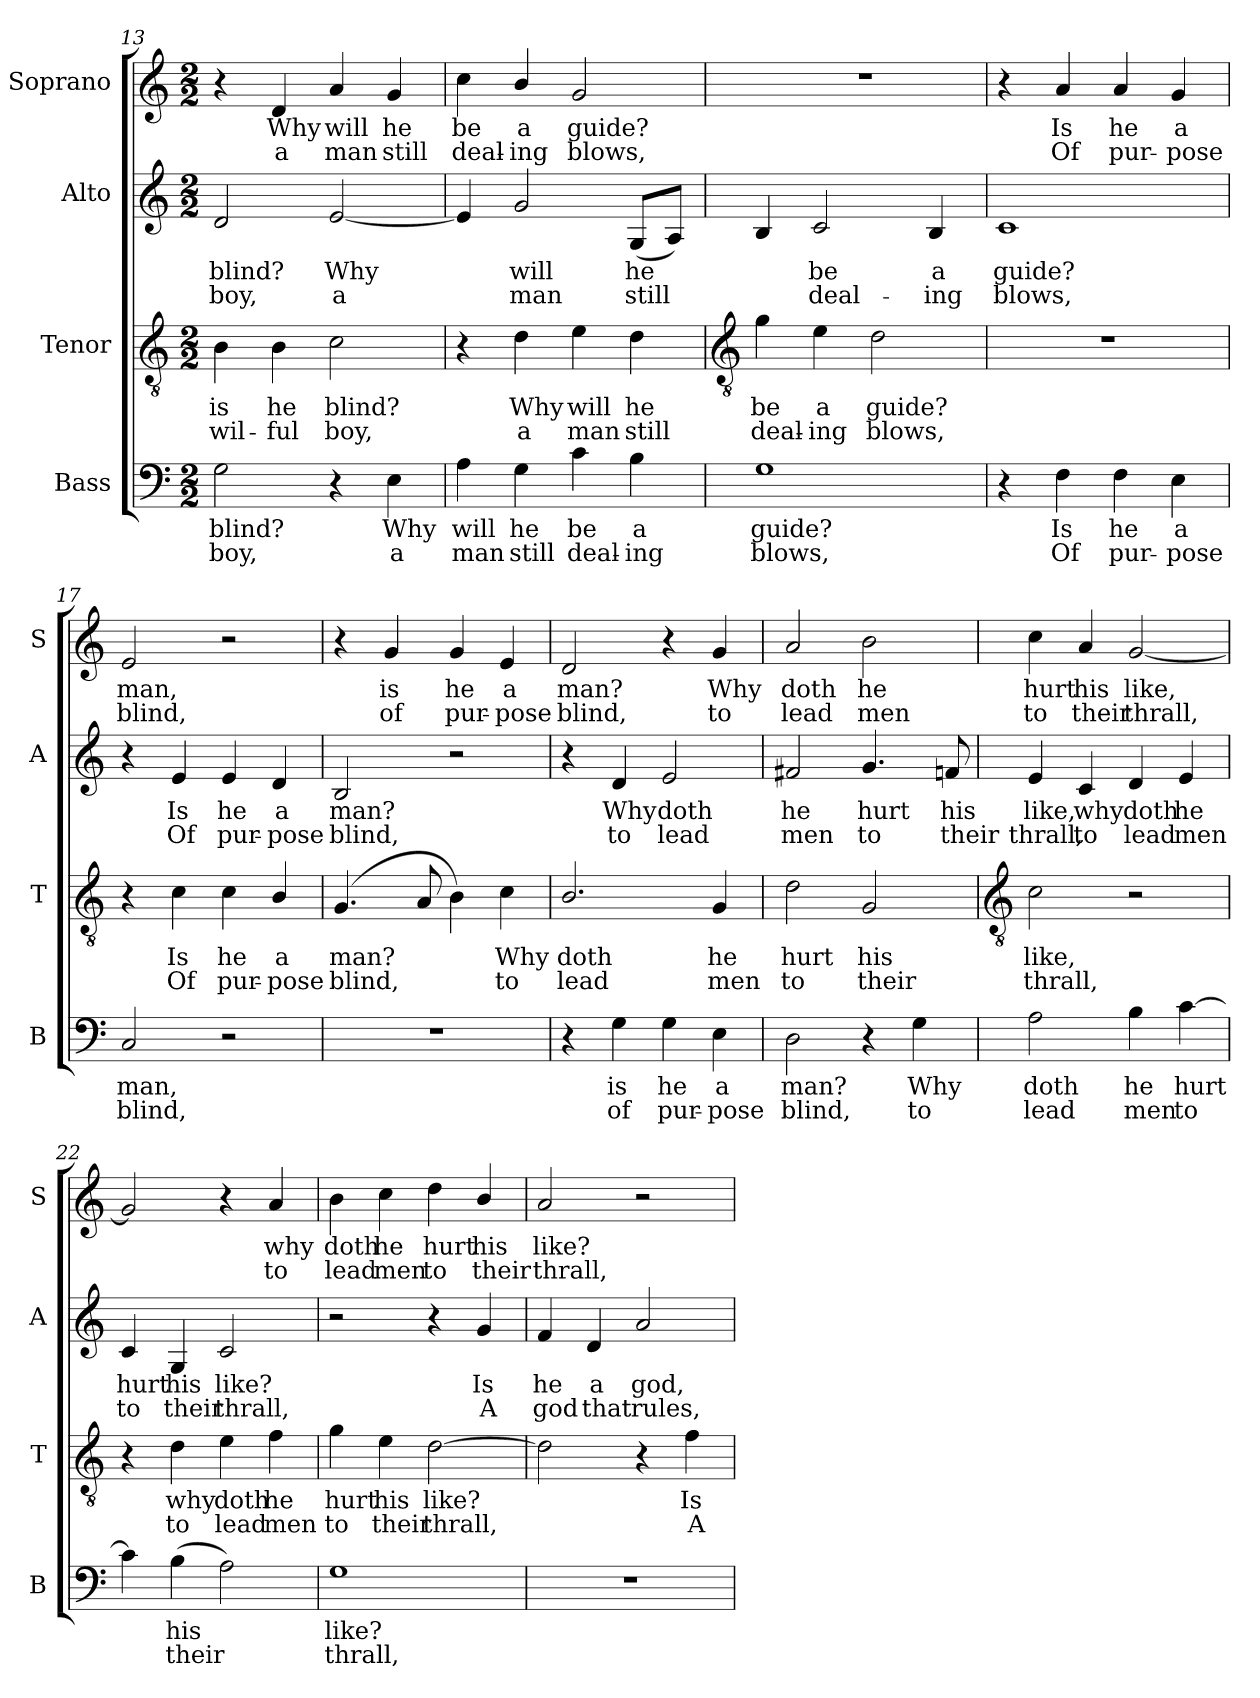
**kern	**text	**text	**kern	**text	**text	**kern	**text	**text	**kern	**text	**text
*part4	*part4	*part4	*part3	*part3	*part3	*part2	*part2	*part2	*part1	*part1	*part1
*staff4	*staff4	*staff4	*staff3	*staff3	*staff3	*staff2	*staff2	*staff2	*staff1	*staff1	*staff1
*I"Bass	*	*	*I"Tenor	*	*	*I"Alto	*	*	*I"Soprano	*	*
*I'B	*	*	*I'T	*	*	*I'A	*	*	*I'S	*	*
*clefF4	*	*	*clefGv2	*	*	*clefG2	*	*	*clefG2	*	*
*k[]	*	*	*k[]	*	*	*k[]	*	*	*k[]	*	*
*C:	*	*	*C:	*	*	*C:	*	*	*C:	*	*
*M2/2	*	*	*M2/2	*	*	*M2/2	*	*	*M2/2	*	*
=13	=13	=13	=13	=13	=13	=13	=13	=13	=13	=13	=13
!	!LO:LY:b	!LO:LY:b	!	!LO:LY:b	!LO:LY:b	!	!LO:LY:b	!LO:LY:b	!	!	!
2G	blind?	boy,	4B	is	wil-	2d	blind?	boy,	4r	.	.
!	!	!	!	!LO:LY:b	!LO:LY:b	!	!	!	!	!LO:LY:b	!LO:LY:b
.	.	.	4B	-he	ful	.	.	.	4d	Why	a
!	!	!	!	!LO:LY:b	!LO:LY:b	!	!LO:LY:b	!LO:LY:b	!	!LO:LY:b	!LO:LY:b
4r	.	.	2c	blind?	boy,	[2e	Why	a	4a	will	man
!	!LO:LY:b	!LO:LY:b	!	!	!	!	!	!	!	!LO:LY:b	!LO:LY:b
4E	Why	a	.	.	.	.	.	.	4g	he	still
=14	=14	=14	=14	=14	=14	=14	=14	=14	=14	=14	=14
!	!LO:LY:b	!LO:LY:b	!	!	!	!	!	!	!	!LO:LY:b	!LO:LY:b
4A	will	man	4r	.	.	4e]	.	.	4cc	be	deal-
!	!LO:LY:b	!LO:LY:b	!	!LO:LY:b	!LO:LY:b	!	!LO:LY:b	!LO:LY:b	!	!LO:LY:b	!LO:LY:b
4G	he	still	4d	Why	a	2g	will	man	4b/	-a	ing
!	!LO:LY:b	!LO:LY:b	!	!LO:LY:b	!LO:LY:b	!	!	!	!	!LO:LY:b	!LO:LY:b
4c	be	deal-	4e	will	man	.	.	.	2g	guide?	blows,
!	!LO:LY:b	!LO:LY:b	!	!LO:LY:b	!LO:LY:b	!	!LO:LY:b	!LO:LY:b	!	!	!
4B	-a	ing	4d	he	still	(<8GL	he	still	.	.	.
.	.	.	.	.	.	8AJ)	.	.	.	.	.
!!LO:LB:g=z
=15	=15	=15	=15	=15	=15	=15	=15	=15	=15	=15	=15
*	*	*	*clefGv2	*	*	*	*	*	*	*	*
!	!LO:LY:b	!LO:LY:b	!	!LO:LY:b	!LO:LY:b	!	!	!	!	!	!
1G	guide?	blows,	4g	be	deal-	4B	.	.	1r	.	.
!	!	!	!	!LO:LY:b	!LO:LY:b	!	!LO:LY:b	!LO:LY:b	!	!	!
.	.	.	4e	-a	ing	2c	be	deal-	.	.	.
!	!	!	!	!LO:LY:b	!LO:LY:b	!	!	!	!	!	!
.	.	.	2d	guide?	blows,	.	.	.	.	.	.
!	!	!	!	!	!	!	!LO:LY:b	!LO:LY:b	!	!	!
.	.	.	.	.	.	4B	-a	ing	.	.	.
=16	=16	=16	=16	=16	=16	=16	=16	=16	=16	=16	=16
!	!	!	!	!	!	!	!LO:LY:b	!LO:LY:b	!	!	!
4r	.	.	1r	.	.	1c	guide?	blows,	4r	.	.
!	!LO:LY:b	!LO:LY:b	!	!	!	!	!	!	!	!LO:LY:b	!LO:LY:b
4F	Is	Of	.	.	.	.	.	.	4a	Is	Of
!	!LO:LY:b	!LO:LY:b	!	!	!	!	!	!	!	!LO:LY:b	!LO:LY:b
4F	he	pur-	.	.	.	.	.	.	4a	he	pur-
!	!LO:LY:b	!LO:LY:b	!	!	!	!	!	!	!	!LO:LY:b	!LO:LY:b
4E	-a	pose	.	.	.	.	.	.	4g	-a	pose
=17	=17	=17	=17	=17	=17	=17	=17	=17	=17	=17	=17
!	!LO:LY:b	!LO:LY:b	!	!	!	!	!	!	!	!LO:LY:b	!LO:LY:b
2C	man,	blind,	4r	.	.	4r	.	.	2e	man,	blind,
!	!	!	!	!LO:LY:b	!LO:LY:b	!	!LO:LY:b	!LO:LY:b	!	!	!
.	.	.	4c	Is	Of	4e	Is	Of	.	.	.
!	!	!	!	!LO:LY:b	!LO:LY:b	!	!LO:LY:b	!LO:LY:b	!	!	!
2r	.	.	4c	he	pur-	4e	he	pur-	2r	.	.
!	!	!	!	!LO:LY:b	!LO:LY:b	!	!LO:LY:b	!LO:LY:b	!	!	!
.	.	.	4B/	-a	pose	4d	-a	pose	.	.	.
=18	=18	=18	=18	=18	=18	=18	=18	=18	=18	=18	=18
!	!	!	!	!LO:LY:b	!LO:LY:b	!	!LO:LY:b	!LO:LY:b	!	!	!
1r	.	.	(<4.G	man?	blind,	2B	man?	blind,	4r	.	.
!	!	!	!	!	!	!	!	!	!	!LO:LY:b	!LO:LY:b
.	.	.	.	.	.	.	.	.	4g	is	of
.	.	.	8A	.	.	.	.	.	.	.	.
!	!	!	!	!	!	!	!	!	!	!LO:LY:b	!LO:LY:b
.	.	.	4B)	.	.	2r	.	.	4g	he	pur-
!	!	!	!	!LO:LY:b	!LO:LY:b	!	!	!	!	!LO:LY:b	!LO:LY:b
.	.	.	4c	Why	to	.	.	.	4e	-a	pose
=19	=19	=19	=19	=19	=19	=19	=19	=19	=19	=19	=19
!	!	!	!	!LO:LY:b	!LO:LY:b	!	!	!	!	!LO:LY:b	!LO:LY:b
4r	.	.	2.B/	doth	lead	4r	.	.	2d	man?	blind,
!	!LO:LY:b	!LO:LY:b	!	!	!	!	!LO:LY:b	!LO:LY:b	!	!	!
4G	is	of	.	.	.	4d	Why	to	.	.	.
!	!LO:LY:b	!LO:LY:b	!	!	!	!	!LO:LY:b	!LO:LY:b	!	!	!
4G	he	pur-	.	.	.	2e	doth	lead	4r	.	.
!	!LO:LY:b	!LO:LY:b	!	!LO:LY:b	!LO:LY:b	!	!	!	!	!LO:LY:b	!LO:LY:b
4E	-a	pose	4G	he	men	.	.	.	4g	Why	to
=20	=20	=20	=20	=20	=20	=20	=20	=20	=20	=20	=20
!	!LO:LY:b	!LO:LY:b	!	!LO:LY:b	!LO:LY:b	!	!LO:LY:b	!LO:LY:b	!	!LO:LY:b	!LO:LY:b
2D	man?	blind,	2d	hurt	to	2f#X	he	men	2a	doth	lead
!	!	!	!	!LO:LY:b	!LO:LY:b	!	!LO:LY:b	!LO:LY:b	!	!LO:LY:b	!LO:LY:b
4r	.	.	2G	his	their	4.g	hurt	to	2b	he	men
!	!LO:LY:b	!LO:LY:b	!	!	!	!	!	!	!	!	!
4G	Why	to	.	.	.	.	.	.	.	.	.
!	!	!	!	!	!	!	!LO:LY:b	!LO:LY:b	!	!	!
.	.	.	.	.	.	8fn	his	their	.	.	.
!!LO:LB:g=z
=21	=21	=21	=21	=21	=21	=21	=21	=21	=21	=21	=21
*	*	*	*clefGv2	*	*	*	*	*	*	*	*
!	!LO:LY:b	!LO:LY:b	!	!LO:LY:b	!LO:LY:b	!	!LO:LY:b	!LO:LY:b	!	!LO:LY:b	!LO:LY:b
2A	doth	lead	2c	like,	thrall,	4e	like,	thrall,	4cc	hurt	to
!	!	!	!	!	!	!	!LO:LY:b	!LO:LY:b	!	!LO:LY:b	!LO:LY:b
.	.	.	.	.	.	4c	why	to	4a	his	their
!	!LO:LY:b	!LO:LY:b	!	!	!	!	!LO:LY:b	!LO:LY:b	!	!LO:LY:b	!LO:LY:b
4B	he	men	2r	.	.	4d	doth	lead	[2g	like,	thrall,
!	!LO:LY:b	!LO:LY:b	!	!	!	!	!LO:LY:b	!LO:LY:b	!	!	!
[4c	hurt	to	.	.	.	4e	he	men	.	.	.
=22	=22	=22	=22	=22	=22	=22	=22	=22	=22	=22	=22
!	!	!	!	!	!	!	!LO:LY:b	!LO:LY:b	!	!	!
4c]	.	.	4r	.	.	4c	hurt	to	2g]	.	.
!	!LO:LY:b	!LO:LY:b	!	!LO:LY:b	!LO:LY:b	!	!LO:LY:b	!LO:LY:b	!	!	!
(>4B	his	their	4d	why	to	4G	his	their	.	.	.
!	!	!	!	!LO:LY:b	!LO:LY:b	!	!LO:LY:b	!LO:LY:b	!	!	!
2A)	.	.	4e	doth	lead	2c	like?	thrall,	4r	.	.
!	!	!	!	!LO:LY:b	!LO:LY:b	!	!	!	!	!LO:LY:b	!LO:LY:b
.	.	.	4f	he	men	.	.	.	4a	why	to
=23	=23	=23	=23	=23	=23	=23	=23	=23	=23	=23	=23
!	!LO:LY:b	!LO:LY:b	!	!LO:LY:b	!LO:LY:b	!	!	!	!	!LO:LY:b	!LO:LY:b
1G	like?	thrall,	4g	hurt	to	2r	.	.	4b	doth	lead
!	!	!	!	!LO:LY:b	!LO:LY:b	!	!	!	!	!LO:LY:b	!LO:LY:b
.	.	.	4e	his	their	.	.	.	4cc	he	men
!	!	!	!	!LO:LY:b	!LO:LY:b	!	!	!	!	!LO:LY:b	!LO:LY:b
.	.	.	[2d	like?	thrall,	4r	.	.	4dd	hurt	to
!	!	!	!	!	!	!	!LO:LY:b	!LO:LY:b	!	!LO:LY:b	!LO:LY:b
.	.	.	.	.	.	4g	Is	A	4b/	his	their
=24	=24	=24	=24	=24	=24	=24	=24	=24	=24	=24	=24
!	!	!	!	!	!	!	!LO:LY:b	!LO:LY:b	!	!LO:LY:b	!LO:LY:b
1r	.	.	2d]	.	.	4f	he	god	2a	like?	thrall,
!	!	!	!	!	!	!	!LO:LY:b	!LO:LY:b	!	!	!
.	.	.	.	.	.	4d	a	that	.	.	.
!	!	!	!	!	!	!	!LO:LY:b	!LO:LY:b	!	!	!
.	.	.	4r	.	.	2a	god,	rules,	2r	.	.
!	!	!	!	!LO:LY:b	!LO:LY:b	!	!	!	!	!	!
.	.	.	4f	Is	A	.	.	.	.	.	.
=	=	=	=	=	=	=	=	=	=	=	=
*-	*-	*-	*-	*-	*-	*-	*-	*-	*-	*-	*-
